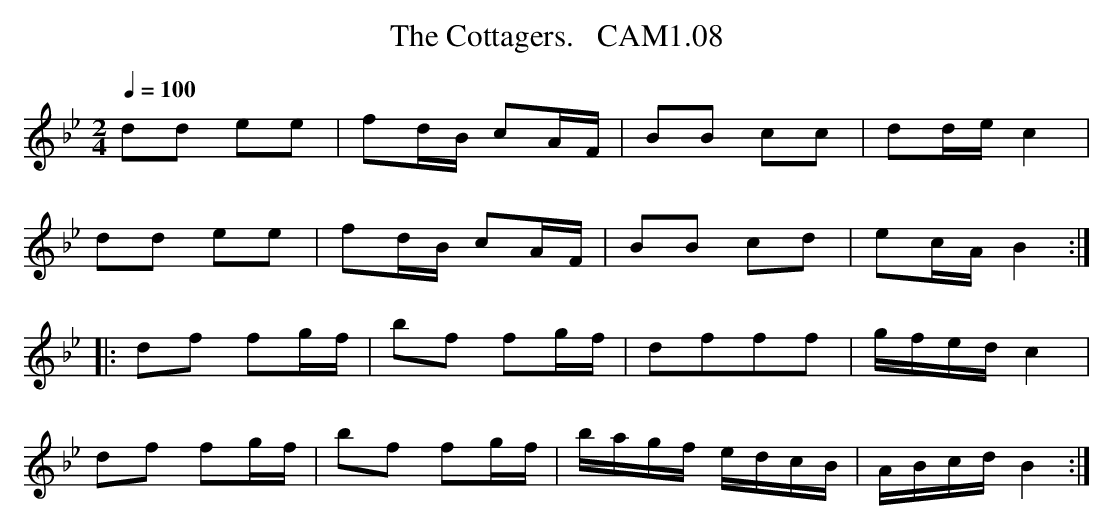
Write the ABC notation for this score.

X:1
T:Cottagers.   CAM1.08, The
M:2/4
L:1/8
Q:1/4=100
K:Bb
dd ee|fd/B/ cA/F/|BB cc|dd/e/ c2|
dd ee|fd/B/ cA/F/|BB cd|ec/A/ B2 :|
|: df fg/f/|bf fg/f/|dfff|g/f/e/d/ c2|
df fg/f/|bf fg/f/|b/a/g/f/ e/d/c/B/|A/B/c/d/ B2 :|
